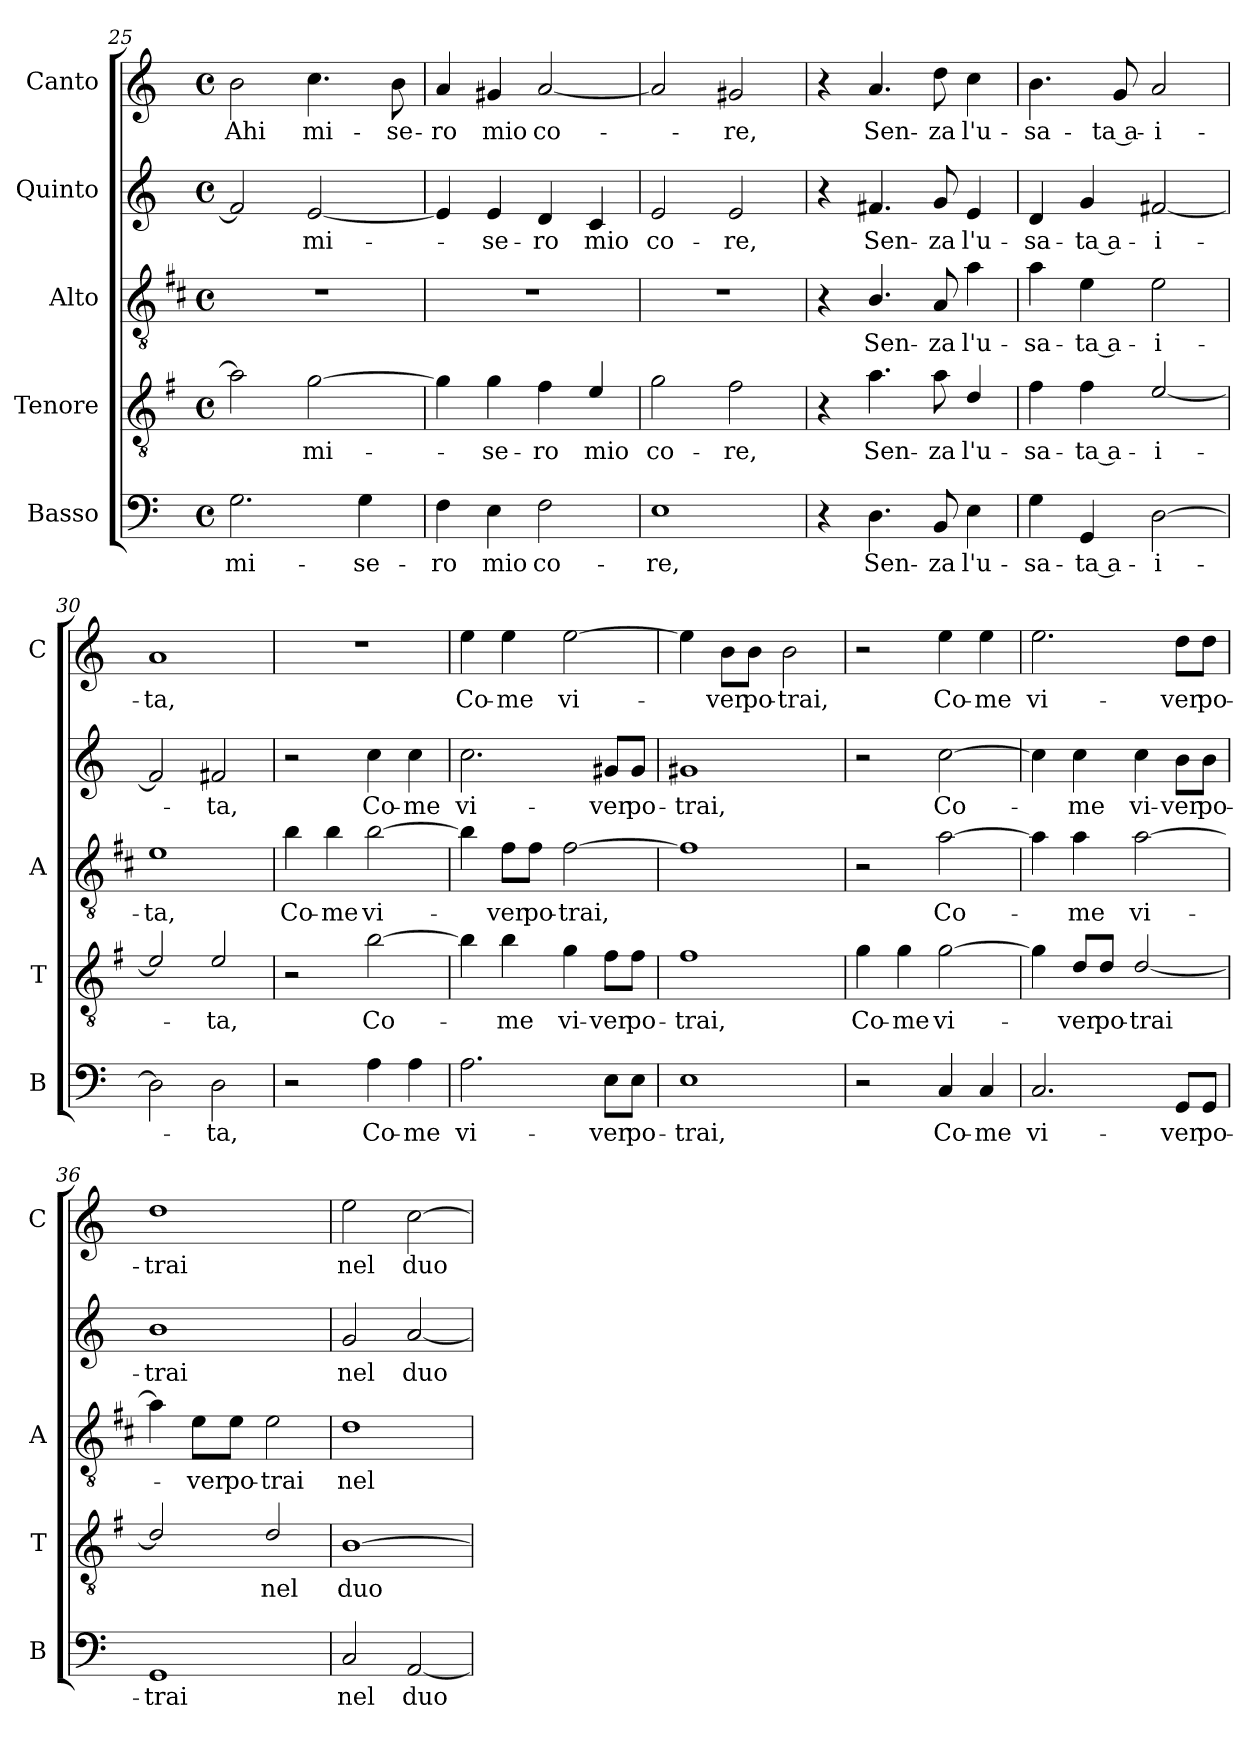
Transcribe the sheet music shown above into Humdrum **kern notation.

**kern	**text	**kern	**text	**kern	**text	**kern	**text	**kern	**text
*part5	*part5	*part4	*part4	*part3	*part3	*part2	*part2	*part1	*part1
*staff5	*staff5	*staff4	*staff4	*staff3	*staff3	*staff2	*staff2	*staff1	*staff1
*I"Basso	*	*I"Tenore	*	*I"Alto	*	*I"Quinto	*	*I"Canto	*
*I'B	*	*I'T	*	*I'A	*	*	*	*I'C	*
*clefF4	*	*clefGv2	*	*clefGv2	*	*clefG2	*	*clefG2	*
*	*	*ITrd4c7	*	*ITrd1c2	*	*	*	*	*
*k[]	*	*k[]	*	*k[]	*	*k[]	*	*k[]	*
*C:	*	*C:	*	*C:	*	*C:	*	*C:	*
*M4/4	*	*M4/4	*	*M4/4	*	*M4/4	*	*M4/4	*
*met(c)	*	*met(c)	*	*met(c)	*	*met(c)	*	*met(c)	*
=25	=25	=25	=25	=25	=25	=25	=25	=25	=25
!	!LO:LY:b	!	!	!	!	!	!	!	!LO:LY:b
2.G\	mi-	2d\]	.	1r	.	2f/]	.	2b\	Ahi
!	!	!	!LO:LY:b	!	!	!	!LO:LY:b	!	!LO:LY:b
.	.	[2c\	mi-	.	.	[2e/	mi-	4.cc\	mi-
!	!LO:LY:b	!	!	!	!	!	!	!	!
4G\	-se-	.	.	.	.	.	.	.	.
!	!	!	!	!	!	!	!	!	!LO:LY:b
.	.	.	.	.	.	.	.	8b\	-se-
=26	=26	=26	=26	=26	=26	=26	=26	=26	=26
!	!LO:LY:b	!	!	!	!	!	!	!	!LO:LY:b
4F\	-ro	4c\]	.	1r	.	4e/]	.	4a/	-ro
!	!LO:LY:b	!	!LO:LY:b	!	!	!	!LO:LY:b	!	!LO:LY:b
4E\	mio	4c\	-se-	.	.	4e/	-se-	4g#X/	mio
!	!LO:LY:b	!	!LO:LY:b	!	!	!	!LO:LY:b	!	!LO:LY:b
2F\	co-	4B\	-ro	.	.	4d/	-ro	[2a/	co-
!	!	!	!LO:LY:b	!	!	!	!LO:LY:b	!	!
.	.	4A/	mio	.	.	4c/	mio	.	.
!!LO:LB:g=z
=27	=27	=27	=27	=27	=27	=27	=27	=27	=27
!	!LO:LY:b	!	!LO:LY:b	!	!	!	!LO:LY:b	!	!
1E	-re,	2c\	co-	1r	.	2e/	co-	2a/]	.
!	!	!	!LO:LY:b	!	!	!	!LO:LY:b	!	!LO:LY:b
.	.	2B\	-re,	.	.	2e/	-re,	2g#X/	-re,
=28	=28	=28	=28	=28	=28	=28	=28	=28	=28
4r	.	4r	.	4r	.	4r	.	4r	.
!	!LO:LY:b	!	!LO:LY:b	!	!LO:LY:b	!	!LO:LY:b	!	!LO:LY:b
4.D\	Sen-	4.d\	Sen-	4.A/	Sen-	4.f#X/	Sen-	4.a/	Sen-
!	!LO:LY:b	!	!LO:LY:b	!	!LO:LY:b	!	!LO:LY:b	!	!LO:LY:b
8BB/	-za	8d\	-za	8G/	-za	8g/	-za	8dd\	-za
!	!LO:LY:b	!	!LO:LY:b	!	!LO:LY:b	!	!LO:LY:b	!	!LO:LY:b
4E\	l'u-	4G/	l'u-	4g\	l'u-	4e/	l'u-	4cc\	l'u-
=29	=29	=29	=29	=29	=29	=29	=29	=29	=29
!	!LO:LY:b	!	!LO:LY:b	!	!LO:LY:b	!	!LO:LY:b	!	!LO:LY:b
4G\	-sa-	4B\	-sa-	4g\	-sa-	4d/	-sa-	4.b\	-sa-
!	!LO:LY:b	!	!LO:LY:b	!	!LO:LY:b	!	!LO:LY:b	!	!
4GG/	-ta a-	4B\	-ta a-	4d\	-ta a-	4g/	-ta a-	.	.
!	!	!	!	!	!	!	!	!	!LO:LY:b
.	.	.	.	.	.	.	.	8g/	-ta a-
!	!LO:LY:b	!	!LO:LY:b	!	!LO:LY:b	!	!LO:LY:b	!	!LO:LY:b
[2D\	-i-	[2A/	-i-	2d\	-i-	[2f#X/	-i-	2a/	-i-
=30	=30	=30	=30	=30	=30	=30	=30	=30	=30
!	!	!	!	!	!LO:LY:b	!	!	!	!LO:LY:b
2D\]	.	2A/]	.	1d	-ta,	2f#/]	.	1a	-ta,
!	!LO:LY:b	!	!LO:LY:b	!	!	!	!LO:LY:b	!	!
2D\	-ta,	2A/	-ta,	.	.	2f#X/	-ta,	.	.
=31	=31	=31	=31	=31	=31	=31	=31	=31	=31
!	!	!	!	!	!LO:LY:b	!	!	!	!
2r	.	2r	.	4a\	Co-	2r	.	1r	.
!	!	!	!	!	!LO:LY:b	!	!	!	!
.	.	.	.	4a\	-me	.	.	.	.
!	!LO:LY:b	!	!LO:LY:b	!	!LO:LY:b	!	!LO:LY:b	!	!
4A\	Co-	[2e\	Co-	[2a\	vi-	4cc\	Co-	.	.
!	!LO:LY:b	!	!	!	!	!	!LO:LY:b	!	!
4A\	-me	.	.	.	.	4cc\	-me	.	.
=32	=32	=32	=32	=32	=32	=32	=32	=32	=32
!	!LO:LY:b	!	!	!	!	!	!LO:LY:b	!	!LO:LY:b
2.A\	vi-	4e\]	.	4a\]	.	2.cc\	vi-	4ee\	Co-
!	!	!	!LO:LY:b	!	!LO:LY:b	!	!	!	!LO:LY:b
.	.	4e\	-me	8e\L	-ver	.	.	4ee\	-me
!	!	!	!	!	!LO:LY:b	!	!	!	!
.	.	.	.	8e\J	po-	.	.	.	.
!	!	!	!LO:LY:b	!	!LO:LY:b	!	!	!	!LO:LY:b
.	.	4c\	vi-	[2e\	-trai,	.	.	[2ee\	vi-
!	!LO:LY:b	!	!LO:LY:b	!	!	!	!LO:LY:b	!	!
8E\L	-ver	8B\L	-ver	.	.	8g#X/L	-ver	.	.
!	!LO:LY:b	!	!LO:LY:b	!	!	!	!LO:LY:b	!	!
8E\J	po-	8B\J	po-	.	.	8g#/J	po-	.	.
=33	=33	=33	=33	=33	=33	=33	=33	=33	=33
!	!LO:LY:b	!	!LO:LY:b	!	!	!	!LO:LY:b	!	!
1E	-trai,	1B	-trai,	1e]	.	1g#X	-trai,	4ee\]	.
!	!	!	!	!	!	!	!	!	!LO:LY:b
.	.	.	.	.	.	.	.	8b\L	-ver
!	!	!	!	!	!	!	!	!	!LO:LY:b
.	.	.	.	.	.	.	.	8b\J	po-
!	!	!	!	!	!	!	!	!	!LO:LY:b
.	.	.	.	.	.	.	.	2b\	-trai,
!!LO:PB:g=z
=34	=34	=34	=34	=34	=34	=34	=34	=34	=34
!	!	!	!LO:LY:b	!	!	!	!	!	!
2r	.	4c\	Co-	2r	.	2r	.	2r	.
!	!	!	!LO:LY:b	!	!	!	!	!	!
.	.	4c\	-me	.	.	.	.	.	.
!	!LO:LY:b	!	!LO:LY:b	!	!LO:LY:b	!	!LO:LY:b	!	!LO:LY:b
4C/	Co-	[2c\	vi-	[2g\	Co-	[2cc\	Co-	4ee\	Co-
!	!LO:LY:b	!	!	!	!	!	!	!	!LO:LY:b
4C/	-me	.	.	.	.	.	.	4ee\	-me
=35	=35	=35	=35	=35	=35	=35	=35	=35	=35
!	!LO:LY:b	!	!	!	!	!	!	!	!LO:LY:b
2.C/	vi-	4c\]	.	4g\]	.	4cc\]	.	2.ee\	vi-
!	!	!	!LO:LY:b	!	!LO:LY:b	!	!LO:LY:b	!	!
.	.	8G/L	-ver	4g\	-me	4cc\	-me	.	.
!	!	!	!LO:LY:b	!	!	!	!	!	!
.	.	8G/J	po-	.	.	.	.	.	.
!	!	!	!LO:LY:b	!	!LO:LY:b	!	!LO:LY:b	!	!
.	.	[2G/	-trai	[2g\	vi-	4cc\	vi-	.	.
!	!LO:LY:b	!	!	!	!	!	!LO:LY:b	!	!LO:LY:b
8GG/L	-ver	.	.	.	.	8b\L	-ver	8dd\L	-ver
!	!LO:LY:b	!	!	!	!	!	!LO:LY:b	!	!LO:LY:b
8GG/J	po-	.	.	.	.	8b\J	po-	8dd\J	po-
=36	=36	=36	=36	=36	=36	=36	=36	=36	=36
!	!LO:LY:b	!	!	!	!	!	!LO:LY:b	!	!LO:LY:b
1GG	-trai	2G/]	.	4g\]	.	1b	-trai	1dd	-trai
!	!	!	!	!	!LO:LY:b	!	!	!	!
.	.	.	.	8d\L	-ver	.	.	.	.
!	!	!	!	!	!LO:LY:b	!	!	!	!
.	.	.	.	8d\J	po-	.	.	.	.
!	!	!	!LO:LY:b	!	!LO:LY:b	!	!	!	!
.	.	2G/	nel	2d\	-trai	.	.	.	.
=37	=37	=37	=37	=37	=37	=37	=37	=37	=37
!	!LO:LY:b	!	!LO:LY:b	!	!LO:LY:b	!	!LO:LY:b	!	!LO:LY:b
2C/	nel	[1E	duo	1c	nel	2g/	nel	2ee\	nel
!	!LO:LY:b	!	!	!	!	!	!LO:LY:b	!	!LO:LY:b
[2AA/	duo	.	.	.	.	[2a/	duo	[2cc\	duo
=	=	=	=	=	=	=	=	=	=
*-	*-	*-	*-	*-	*-	*-	*-	*-	*-
